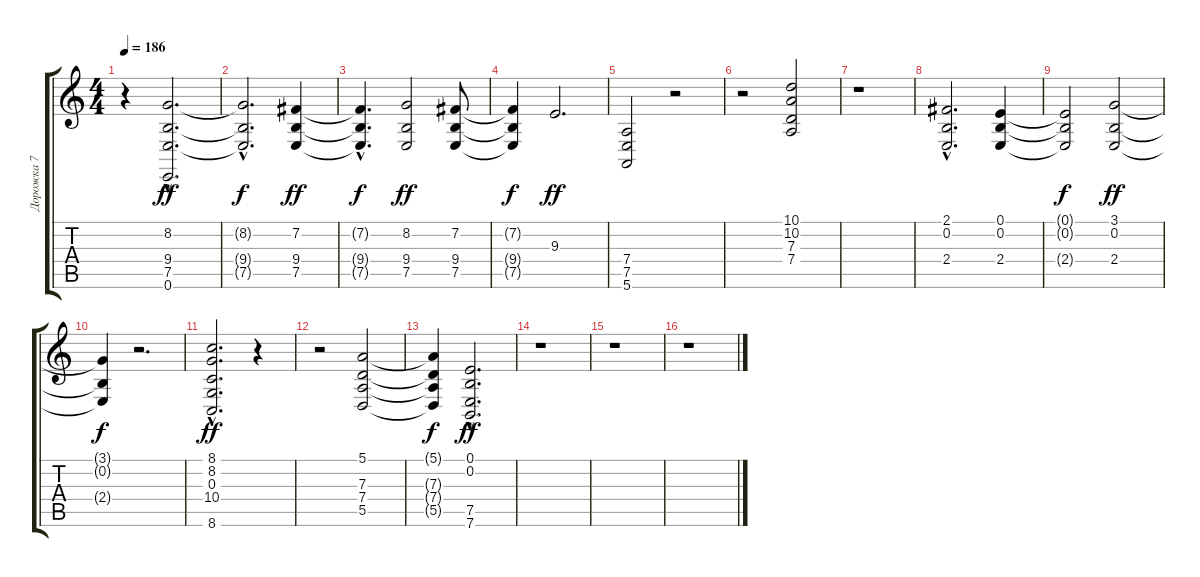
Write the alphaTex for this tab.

\track ("Дорожка 7" "Дорожка 7") {instrument acousticgrandpiano}
\staff {score tabs}
\tuning (E4 B3 G3 D3 A2 E2) {hide}
\ts (4 4)
\tempo 186
\clef g2
\ks c
r.4{dy ff} (8.2{hac} 9.4{hac} 7.5{hac} 0.6).2{d} |
(8.2{hac t} 9.4{hac t} 7.5{hac t}).2{d dy f} (7.2 9.4 7.5).4{dy ff} |
(7.2{hac t} 9.4{t} 7.5{t}).4{d dy f} (8.2 9.4 7.5).2{dy ff} (7.2 9.4 7.5).8 |
(7.2{t} 9.4{t} 7.5{t}).4{dy f} 9.3.2{d dy ff} |
(7.4 7.5 5.6).2 r.2 |
r.2 (10.1 10.2 7.3 7.4).2 |
r.1 |
(2.1{hac} 0.2{hac} 2.4{hac}).2{d} (0.1 0.2 2.4).4 |
(0.1{t} 0.2{t} 2.4{t}).2{dy f} (3.1 0.2 2.4).2{dy ff} |
(3.1{t} 0.2{t} 2.4{t}).4{dy f} r.2{d} |
(8.1{hac} 8.2{hac} 0.3{hac} 10.4{hac} 8.6{hac}).2{d dy ff} r.4 |
r.2 (5.1 7.3 7.4 5.5).2 |
(5.1{t} 7.3{t} 7.4{t} 5.5{t}).4{dy f} (0.1{hac} 0.2{hac} 7.5{hac} 7.6{hac}).2{d dy ff} |
r.1 |
r.1 |
r.1
